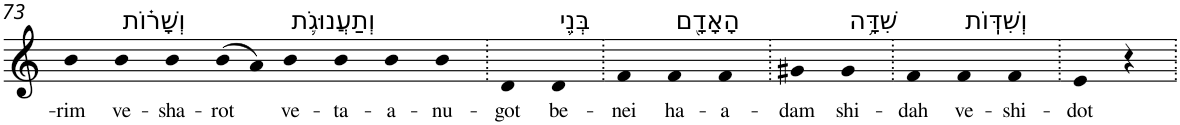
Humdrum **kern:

**kern	**text
*part1	*part1
*staff1	*staff1
*I"Piano	*
*I'Pno	*
!!LO:PB:g=z
*clefG2	*
*k[]	*
=73	=73
!	!LO:LY:b
4b	-rim
!LO:TX:a:t=וְשָׁר֗וֹת	!
!	!LO:LY:b
4b	ve-
!	!LO:LY:b
4b	-sha-
!	!LO:LY:b
(>8b	-rot
8a)	.
!LO:TX:a:t=וְתַעֲנוּגֹ֛ת	!
!	!LO:LY:b
4b	ve-
!	!LO:LY:b
4b	-ta-
!	!LO:LY:b
4b	-a-
!	!LO:LY:b
4b	-nu-
=74.	=74.
!	!LO:LY:b
4d	-got
!LO:TX:a:t=בְּנֵ֥י	!
!	!LO:LY:b
4d	be-
=75.	=75.
!	!LO:LY:b
4f	-nei
!LO:TX:a:t=הָאָדָ֖ם	!
!	!LO:LY:b
4f	ha-
!	!LO:LY:b
4f	-a-
=76.	=76.
!	!LO:LY:b
4g#X	-dam
!LO:TX:a:t=שִׁדָּ֥ה	!
!	!LO:LY:b
4g#	shi-
=77.	=77.
!	!LO:LY:b
4f	-dah
!LO:TX:a:t=וְשִׁדּֽוֹת	!
!	!LO:LY:b
4f	ve-
!	!LO:LY:b
4f	-shi-
=78.	=78.
!	!LO:LY:b
4e	-dot
4r	.
=.	=.
*-	*-
